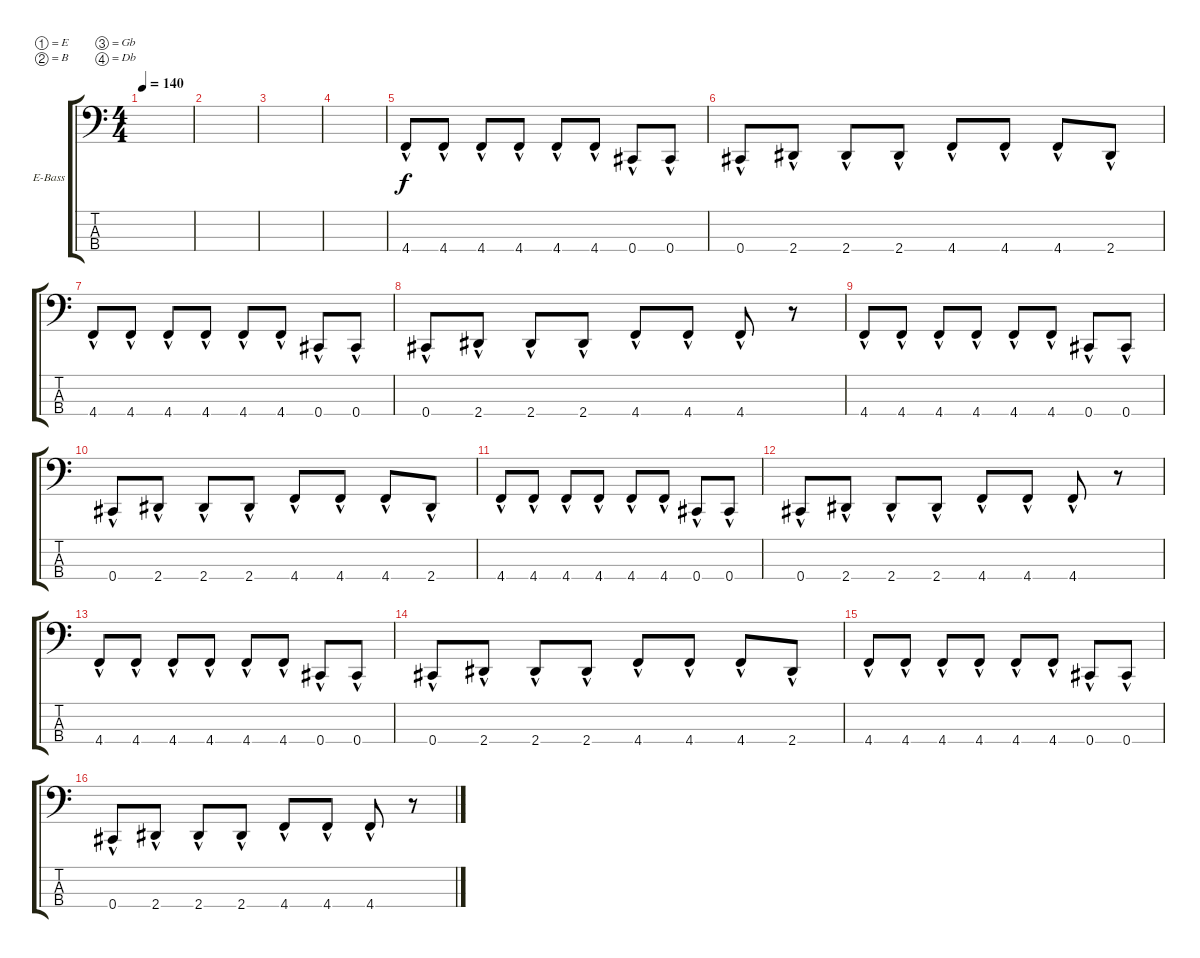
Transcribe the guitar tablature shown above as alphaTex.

\bracketExtendMode groupsimilarinstruments
\firstSystemTrackNameOrientation horizontal
\otherSystemsTrackNameOrientation horizontal
\track ("Alex" "E-Bass") {instrument electricbassfinger}
\staff {score tabs}
\tuning (E2 B1 Gb1 Db1)
\ts (4 4)
\tempo 140
\clef f4
\ks c
|
|
|
|
4.4{hac}.8 4.4{hac}.8 4.4{hac}.8 4.4{hac}.8 4.4{hac}.8 4.4{hac}.8 0.4{hac}.8 0.4{hac}.8 |
0.4{hac}.8 2.4{hac}.8 2.4{hac}.8 2.4{hac}.8 4.4{hac}.8 4.4{hac}.8 4.4{hac}.8 2.4{hac}.8 |
4.4{hac}.8 4.4{hac}.8 4.4{hac}.8 4.4{hac}.8 4.4{hac}.8 4.4{hac}.8 0.4{hac}.8 0.4{hac}.8 |
0.4{hac}.8 2.4{hac}.8 2.4{hac}.8 2.4{hac}.8 4.4{hac}.8 4.4{hac}.8 4.4{hac}.8 r.8 |
4.4{hac}.8 4.4{hac}.8 4.4{hac}.8 4.4{hac}.8 4.4{hac}.8 4.4{hac}.8 0.4{hac}.8 0.4{hac}.8 |
0.4{hac}.8 2.4{hac}.8 2.4{hac}.8 2.4{hac}.8 4.4{hac}.8 4.4{hac}.8 4.4{hac}.8 2.4{hac}.8 |
4.4{hac}.8 4.4{hac}.8 4.4{hac}.8 4.4{hac}.8 4.4{hac}.8 4.4{hac}.8 0.4{hac}.8 0.4{hac}.8 |
0.4{hac}.8 2.4{hac}.8 2.4{hac}.8 2.4{hac}.8 4.4{hac}.8 4.4{hac}.8 4.4{hac}.8 r.8 |
4.4{hac}.8 4.4{hac}.8 4.4{hac}.8 4.4{hac}.8 4.4{hac}.8 4.4{hac}.8 0.4{hac}.8 0.4{hac}.8 |
0.4{hac}.8 2.4{hac}.8 2.4{hac}.8 2.4{hac}.8 4.4{hac}.8 4.4{hac}.8 4.4{hac}.8 2.4{hac}.8 |
4.4{hac}.8 4.4{hac}.8 4.4{hac}.8 4.4{hac}.8 4.4{hac}.8 4.4{hac}.8 0.4{hac}.8 0.4{hac}.8 |
0.4{hac}.8 2.4{hac}.8 2.4{hac}.8 2.4{hac}.8 4.4{hac}.8 4.4{hac}.8 4.4{hac}.8 r.8
